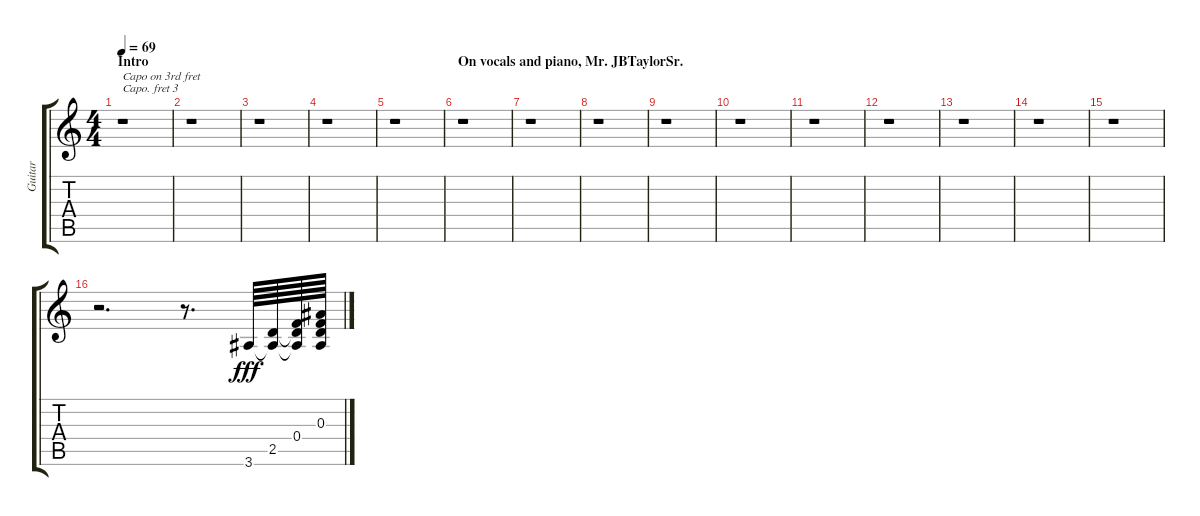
\track ("Guitar" "Guitar") {instrument acousticguitarsteel}
\staff {score tabs}
\capo 3
\tuning (E4 B3 G3 D3 A2 E2) {hide}
\ts (4 4)
\section ("" "Intro")
\tempo 69
\clef g2
\ks c
r.1{txt "Capo on 3rd fret" dy fff volume 10 instrument acousticguitarsteel} |
r.1 |
r.1 |
r.1 |
r.1 |
\section ("" "On vocals and piano, Mr. JBTaylorSr.")
r.1 |
r.1 |
r.1 |
r.1 |
r.1 |
r.1 |
r.1 |
r.1 |
r.1 |
r.1 |
r.2{d} r.8{d} 3.6.64 (2.5 3.6{t}).64 (0.4 2.5{t} 3.6{t}).64 (0.3 0.4{t} 2.5{t} 3.6{t}).64
